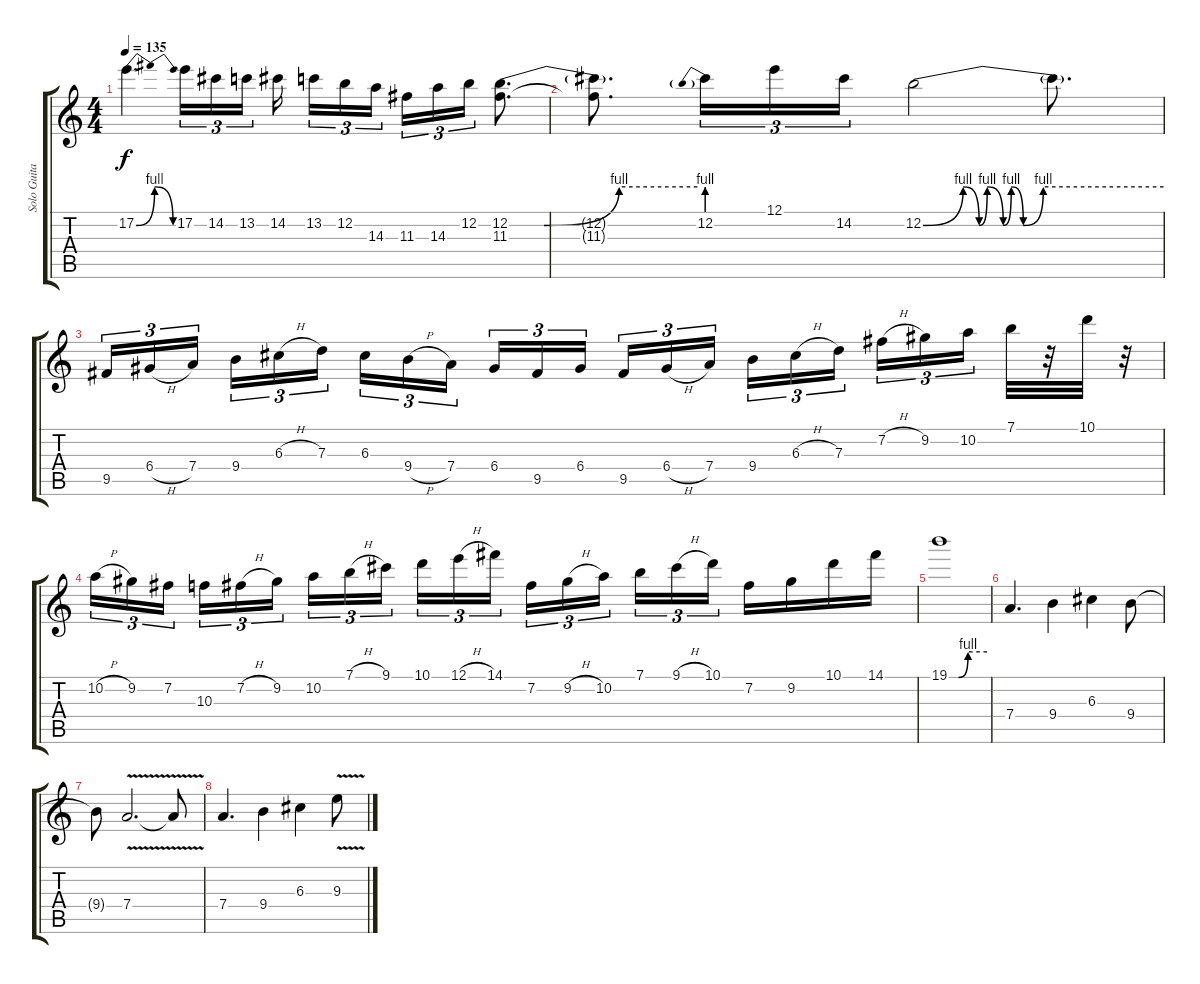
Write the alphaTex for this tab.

\track ("Solo Guitar" "Solo Guita") {instrument overdrivenguitar}
\staff {score tabs}
\tuning (E4 B3 G3 D3 A2 E2) {hide}
\ts (4 4)
\tempo 135
\clef g2
\ks c
17.2{be (bendrelease 0 0 25 4 45 4 60 0)}.4{d dy f} 17.2.16{tu (3 2)} 14.2.16{tu (3 2)} 13.2.16{tu (3 2)} 14.2.16{beam splitsecondary} 13.2.16{tu (3 2)} 12.2.16{tu (3 2)} 14.3.16{tu (3 2) beam splitsecondary} 11.3.16{tu (3 2)} 14.3.16{tu (3 2)} 12.2.16{tu (3 2)} (12.2{be (custom 0 0 11 0 35 4 60 4)} 11.3).8{d} |
(12.2{t} 11.3{t}).8{d} 12.2{be (prebend 0 4 60 4)}.16{tu (3 2)} 12.1.16{tu (3 2)} 14.2.16{tu (3 2)} 12.2{be (custom 0 0 10 4 14 0 16 4 20 0 22 4 25 0 30 4 60 4)}.2 12.2{t}.8{d} |
9.5.16{tu (3 2)} 6.4{h}.16{tu (3 2)} 7.4.16{tu (3 2) beam splitsecondary} 9.4.16{tu (3 2)} 6.3{h}.16{tu (3 2)} 7.3.16{tu (3 2)} 6.3.16{tu (3 2)} 9.4{h}.16{tu (3 2)} 7.4.16{tu (3 2) beam splitsecondary} 6.4.16{tu (3 2)} 9.5.16{tu (3 2)} 6.4.16{tu (3 2)} 9.5.16{tu (3 2)} 6.4{h}.16{tu (3 2)} 7.4.16{tu (3 2) beam splitsecondary} 9.4.16{tu (3 2)} 6.3{h}.16{tu (3 2)} 7.3.16{tu (3 2)} 7.2{h}.16{tu (3 2)} 9.2.16{tu (3 2)} 10.2.16{tu (3 2) beam splitsecondary} 7.1.32 r.32 10.1.32 r.32 |
10.2{h}.16{tu (3 2)} 9.2.16{tu (3 2)} 7.2.16{tu (3 2) beam splitsecondary} 10.3.16{tu (3 2)} 7.2{h}.16{tu (3 2)} 9.2.16{tu (3 2)} 10.2.16{tu (3 2)} 7.1{h}.16{tu (3 2)} 9.1.16{tu (3 2) beam splitsecondary} 10.1.16{tu (3 2)} 12.1{h}.16{tu (3 2)} 14.1.16{tu (3 2)} 7.2.16{tu (3 2)} 9.2{h}.16{tu (3 2)} 10.2.16{tu (3 2) beam splitsecondary} 7.1.16{tu (3 2)} 9.1{h}.16{tu (3 2)} 10.1.16{tu (3 2)} 7.2.16 9.2.16 10.1.16 14.1.16 |
19.1{be (custom 0 0 15 0 30 4 60 4)}.1 |
7.4.4{d} 9.4.4 6.3.4 9.4.8 |
9.4{t}.8 7.4{v}.2{d} 7.4{t}.8 |
7.4.4{d} 9.4.4 6.3.4 9.3{v}.8
